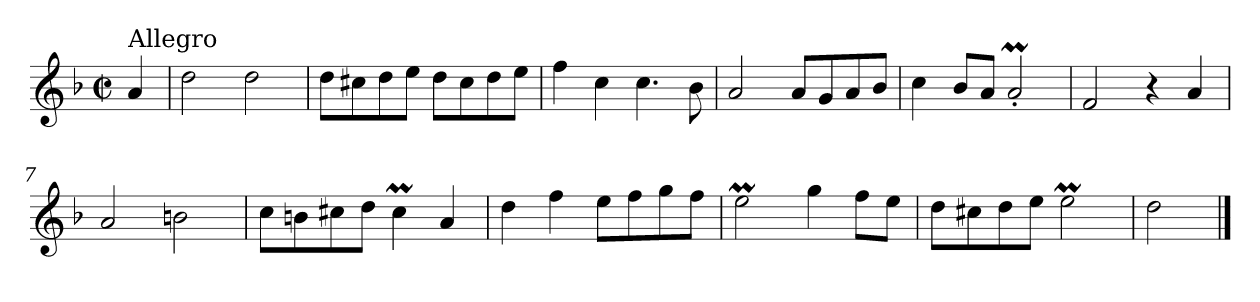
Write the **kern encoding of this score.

**kern
*part1
*staff1
*clefG2
*k[b-]
*F:
*M2/2
*met(c|)
=
!LO:TX:a:t=Allegro
4a/
=1
2dd\
2dd\
=2
8dd\L
8cc#X\
8dd\
8ee\J
8dd\L
8cc#\
8dd\
8ee\J
=3
4ff\
4cc\
4.cc\
8b-\
=4
2a/
8a/L
8g/
8a/
8b-/J
=5
4cc\
8b-/L
8a/J
2am'<'</
!!LO:LB:g=z
=6
2f/
4r
4a/
=7
2a/
2bn\
=8
8cc\L
8bn\
8cc#X\
8dd\J
4cc#m\
4a/
=9
4dd\
4ff\
8ee\L
8ff\
8gg\
8ff\J
=10
2eem\
4gg\
8ff\L
8ee\J
=11
8dd\L
8cc#X\
8dd\
8ee\J
2eem\
!!LO:LB:g=z
=12
2dd\
==
*-
